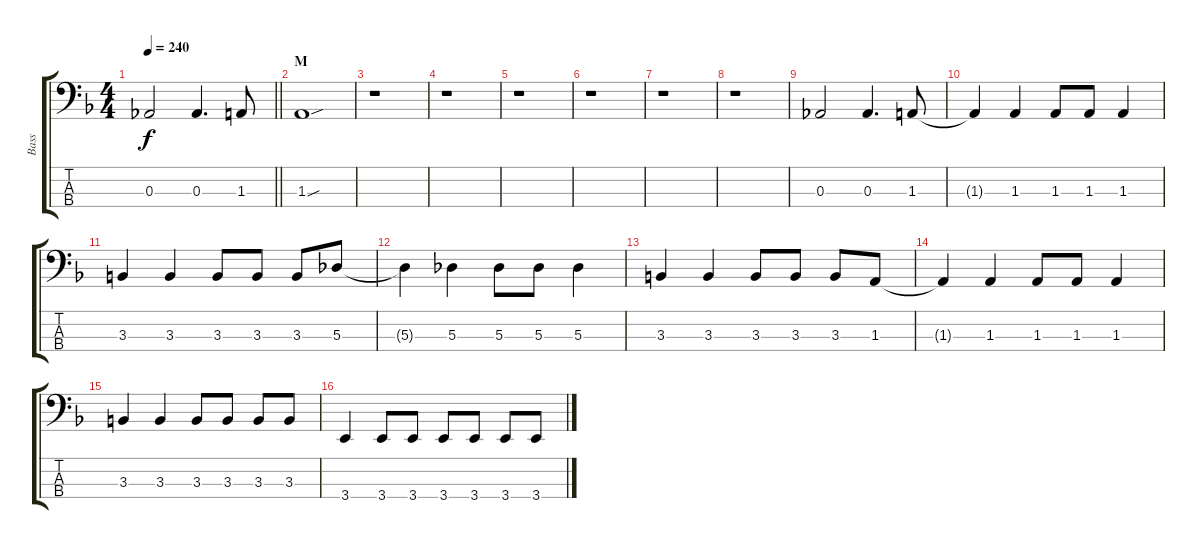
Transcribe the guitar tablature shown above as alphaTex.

\track ("Bass" "Bass") {instrument electricbasspick}
\staff {score tabs}
\tuning (Gb2 Db2 Ab1 Db1) {hide}
\ts (4 4)
\tempo 240
\clef f4
\barLineRight lightlight
\ks f
0.3.2{dy f} 0.3.4{d} 1.3.8 |
\section ("" "M")
1.3{sou}.1 |
r.1 |
r.1 |
r.1 |
r.1 |
r.1 |
r.1 |
0.3.2 0.3.4{d} 1.3.8 |
1.3{t}.4 1.3.4 1.3.8 1.3.8 1.3.4 |
3.3.4 3.3.4 3.3.8 3.3.8 3.3.8 5.3.8 |
5.3{t}.4 5.3.4 5.3.8 5.3.8 5.3.4 |
3.3.4 3.3.4 3.3.8 3.3.8 3.3.8 1.3.8 |
1.3{t}.4 1.3.4 1.3.8 1.3.8 1.3.4 |
3.3.4 3.3.4 3.3.8 3.3.8 3.3.8 3.3.8 |
3.4.4 3.4.8 3.4.8 3.4.8 3.4.8 3.4.8 3.4.8
